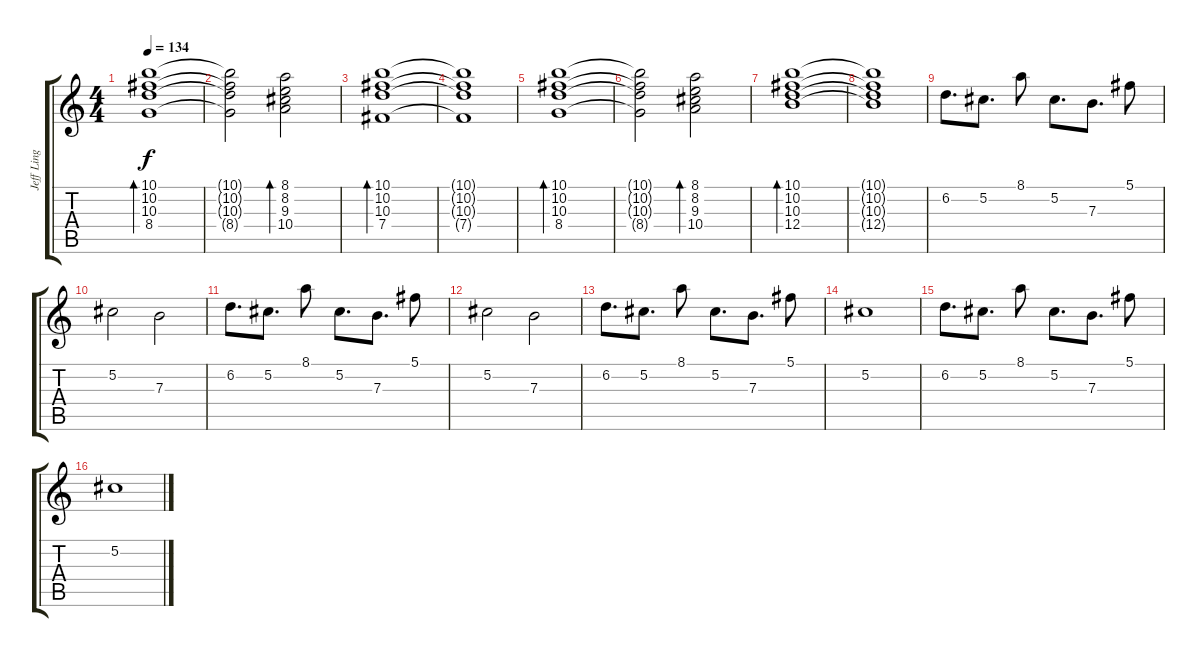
\track ("Jeff Ling" "Jeff Ling") {instrument distortionguitar}
\staff {score tabs}
\tuning (Db4 Ab3 E3 B2 Gb2 B1) {hide}
\ts (4 4)
\tempo 134
\clef g2
\ks c
(10.1 10.2 10.3 8.4).1{bd 60 dy f instrument electricguitarclean} |
(10.1{t} 10.2{t} 10.3{t} 8.4{t}).2 (8.1 8.2 9.3 10.4).2{bd 60} |
(10.1 10.2 10.3 7.4).1{bd 60} |
(10.1{t} 10.2{t} 10.3{t} 7.4{t}).1 |
(10.1 10.2 10.3 8.4).1{bd 60} |
(10.1{t} 10.2{t} 10.3{t} 8.4{t}).2 (8.1 8.2 9.3 10.4).2{bd 60} |
(10.1 10.2 10.3 12.4).1{bd 60} |
(10.1{t} 10.2{t} 10.3{t} 12.4{t}).1 |
6.2.8{d instrument distortionguitar} 5.2.8{d} 8.1.8 5.2.8{d} 7.3.8{d} 5.1.8 |
5.2.2 7.3.2 |
6.2.8{d} 5.2.8{d} 8.1.8 5.2.8{d} 7.3.8{d} 5.1.8 |
5.2.2 7.3.2 |
6.2.8{d} 5.2.8{d} 8.1.8 5.2.8{d} 7.3.8{d} 5.1.8 |
5.2.1 |
6.2.8{d} 5.2.8{d} 8.1.8 5.2.8{d} 7.3.8{d} 5.1.8 |
5.2.1
